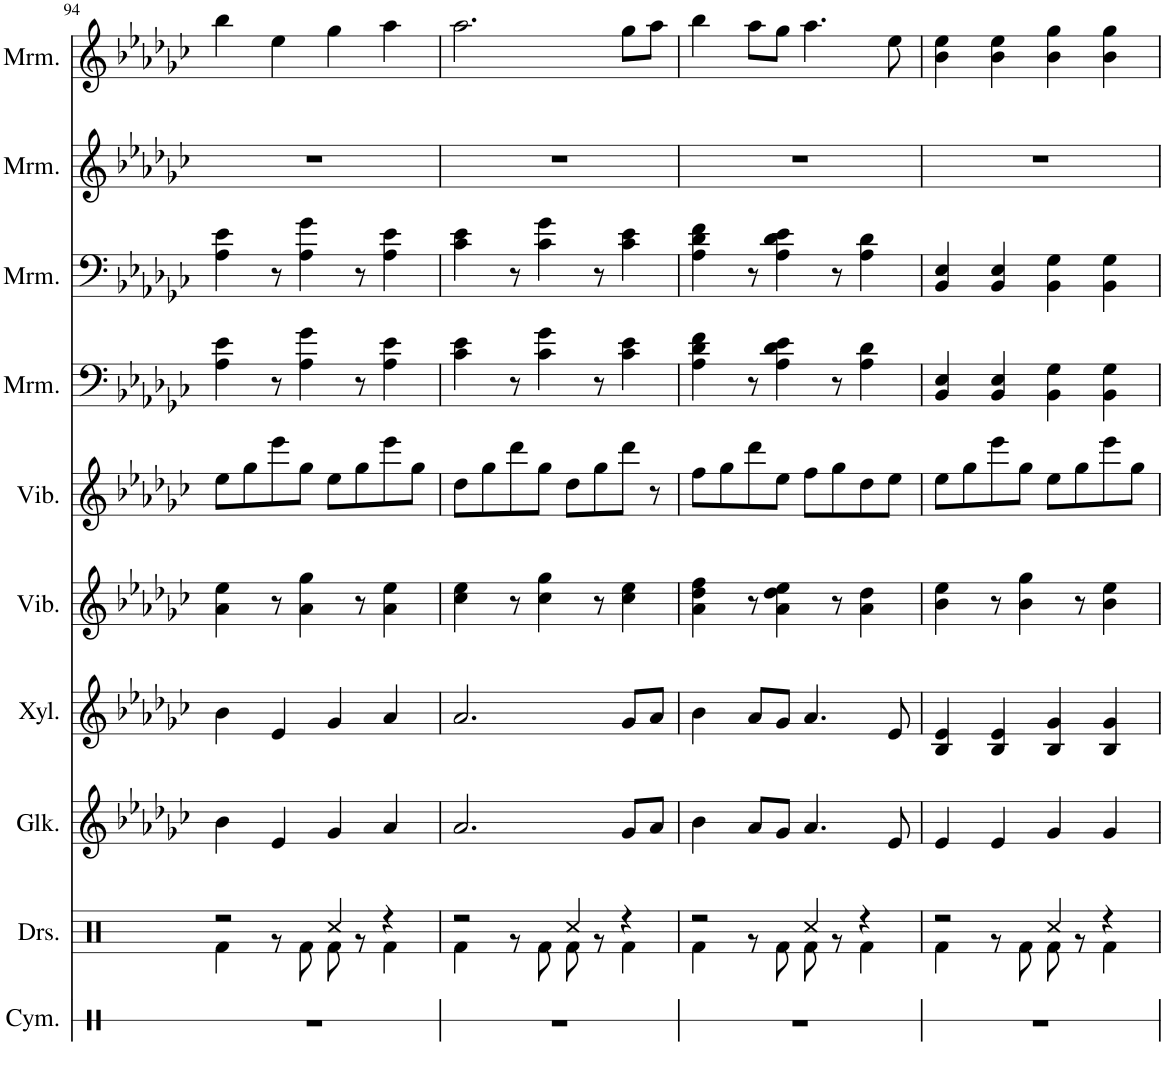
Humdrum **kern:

**kern	**kern	**kern	**kern	**kern	**kern	**kern	**kern	**kern	**kern
*part10	*part9	*part8	*part7	*part6	*part5	*part4	*part3	*part2	*part1
*staff10	*staff9	*staff8	*staff7	*staff6	*staff5	*staff4	*staff3	*staff2	*staff1
*I"Cymbal	*I"Drumset	*I"Glockenspiel	*I"Xylophone	*I"Vibraphone	*I"Vibraphone	*I"Marimba	*I"Marimba	*I"Marimba	*I"Marimba
*I'Cym.	*I'Drs.	*I'Glk.	*I'Xyl.	*I'Vib.	*I'Vib.	*I'Mrm.	*I'Mrm.	*I'Mrm.	*I'Mrm.
!!LO:PB:g=z
*clefX	*clefX	*clefG2	*clefG2	*clefG2	*clefG2	*clefF4	*clefF4	*clefG2	*clefG2
*	*	*Trd-14c-24	*Trd-7c-12	*	*	*	*	*	*
*k[]	*k[]	*k[b-e-a-d-g-c-]	*k[b-e-a-d-g-c-]	*k[b-e-a-d-g-c-]	*k[b-e-a-d-g-c-]	*k[b-e-a-d-g-c-]	*k[b-e-a-d-g-c-]	*k[b-e-a-d-g-c-]	*k[b-e-a-d-g-c-]
*M4/4	*M4/4	*M4/4	*M4/4	*M4/4	*M4/4	*M4/4	*M4/4	*M4/4	*M4/4
=94	=94	=94	=94	=94	=94	=94	=94	=94	=94
*	*^	*	*	*	*	*	*	*	*
1r	2r	4Rf\	4b-\	4b-\	4a-\ 4ee-\	8ee-\L	4A-\ 4e-\	4A-\ 4e-\	1r	4bb-\
.	.	.	.	.	.	8gg-\	.	.	.	.
.	.	8r	4e-/	4e-/	8r	8eee-\	8r	8r	.	4ee-\
.	.	8Rf\	.	.	4a-\ 4gg-\	8gg-\J	4A-\ 4g-\	4A-\ 4g-\	.	.
.	4Rcc/	8Rf\	4g-/	4g-/	.	8ee-\L	.	.	.	4gg-\
.	.	8r	.	.	8r	8gg-\	8r	8r	.	.
.	4r	4Rf\	4a-/	4a-/	4a-\ 4ee-\	8eee-\	4A-\ 4e-\	4A-\ 4e-\	.	4aa-\
.	.	.	.	.	.	8gg-\J	.	.	.	.
=95	=95	=95	=95	=95	=95	=95	=95	=95	=95	=95
1r	2r	4Rf\	2.a-/	2.a-/	4cc-\ 4ee-\	8dd-\L	4c-\ 4e-\	4c-\ 4e-\	1r	2.aa-\
.	.	.	.	.	.	8gg-\	.	.	.	.
.	.	8r	.	.	8r	8ddd-\	8r	8r	.	.
.	.	8Rf\	.	.	4cc-\ 4gg-\	8gg-\J	4c-\ 4g-\	4c-\ 4g-\	.	.
.	4Rcc/	8Rf\	.	.	.	8dd-\L	.	.	.	.
.	.	8r	.	.	8r	8gg-\	8r	8r	.	.
.	4r	4Rf\	8g-/L	8g-/L	4cc-\ 4ee-\	8ddd-\J	4c-\ 4e-\	4c-\ 4e-\	.	8gg-\L
.	.	.	8a-/J	8a-/J	.	8r	.	.	.	8aa-\J
=96	=96	=96	=96	=96	=96	=96	=96	=96	=96	=96
1r	2r	4Rf\	4b-\	4b-\	4a-\ 4dd-\ 4ff\	8ff\L	4A-\ 4d-\ 4f\	4A-\ 4d-\ 4f\	1r	4bb-\
.	.	.	.	.	.	8gg-\	.	.	.	.
.	.	8r	8a-/L	8a-/L	8r	8ddd-\	8r	8r	.	8aa-\L
.	.	8Rf\	8g-/J	8g-/J	4a-\ 4dd-\ 4ee-\	8ee-\J	4A-\ 4d-\ 4e-\	4A-\ 4d-\ 4e-\	.	8gg-\J
.	4Rcc/	8Rf\	4.a-/	4.a-/	.	8ff\L	.	.	.	4.aa-\
.	.	8r	.	.	8r	8gg-\	8r	8r	.	.
.	4r	4Rf\	.	.	4a-\ 4dd-\	8dd-\	4A-\ 4d-\	4A-\ 4d-\	.	.
.	.	.	8e-/	8e-/	.	8ee-\J	.	.	.	8ee-\
=97	=97	=97	=97	=97	=97	=97	=97	=97	=97	=97
1r	2r	4Rf\	4e-/	4B-/ 4e-/	4b-\ 4ee-\	8ee-\L	4BB-/ 4E-/	4BB-/ 4E-/	1r	4b-\ 4ee-\
.	.	.	.	.	.	8gg-\	.	.	.	.
.	.	8r	4e-/	4B-/ 4e-/	8r	8eee-\	4BB-/ 4E-/	4BB-/ 4E-/	.	4b-\ 4ee-\
.	.	8Rf\	.	.	4b-\ 4gg-\	8gg-\J	.	.	.	.
.	4Rcc/	8Rf\	4g-/	4B-/ 4g-/	.	8ee-\L	4BB-\ 4G-\	4BB-\ 4G-\	.	4b-\ 4gg-\
.	.	8r	.	.	8r	8gg-\	.	.	.	.
.	4r	4Rf\	4g-/	4B-/ 4g-/	4b-\ 4ee-\	8eee-\	4BB-\ 4G-\	4BB-\ 4G-\	.	4b-\ 4gg-\
.	.	.	.	.	.	8gg-\J	.	.	.	.
*	*v	*v	*	*	*	*	*	*	*	*
=	=	=	=	=	=	=	=	=	=
*-	*-	*-	*-	*-	*-	*-	*-	*-	*-
